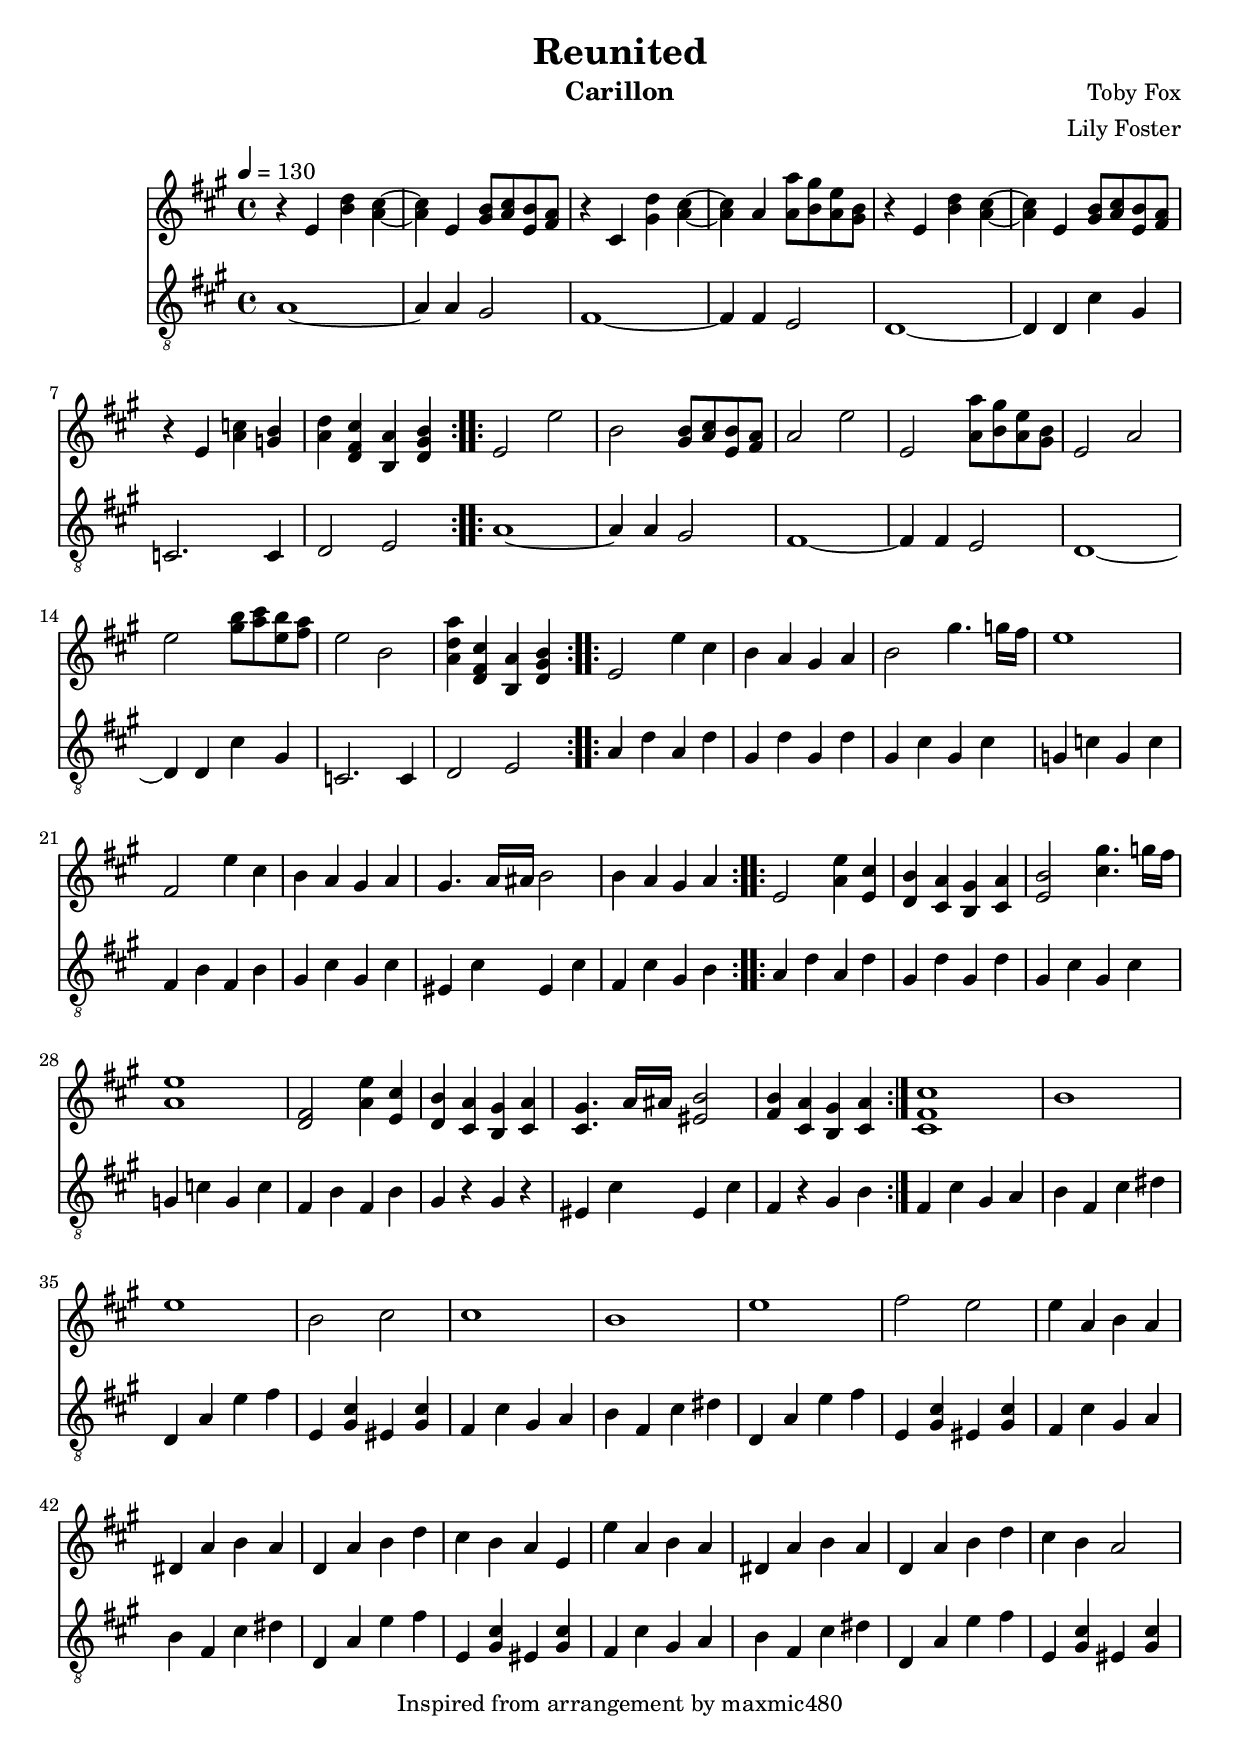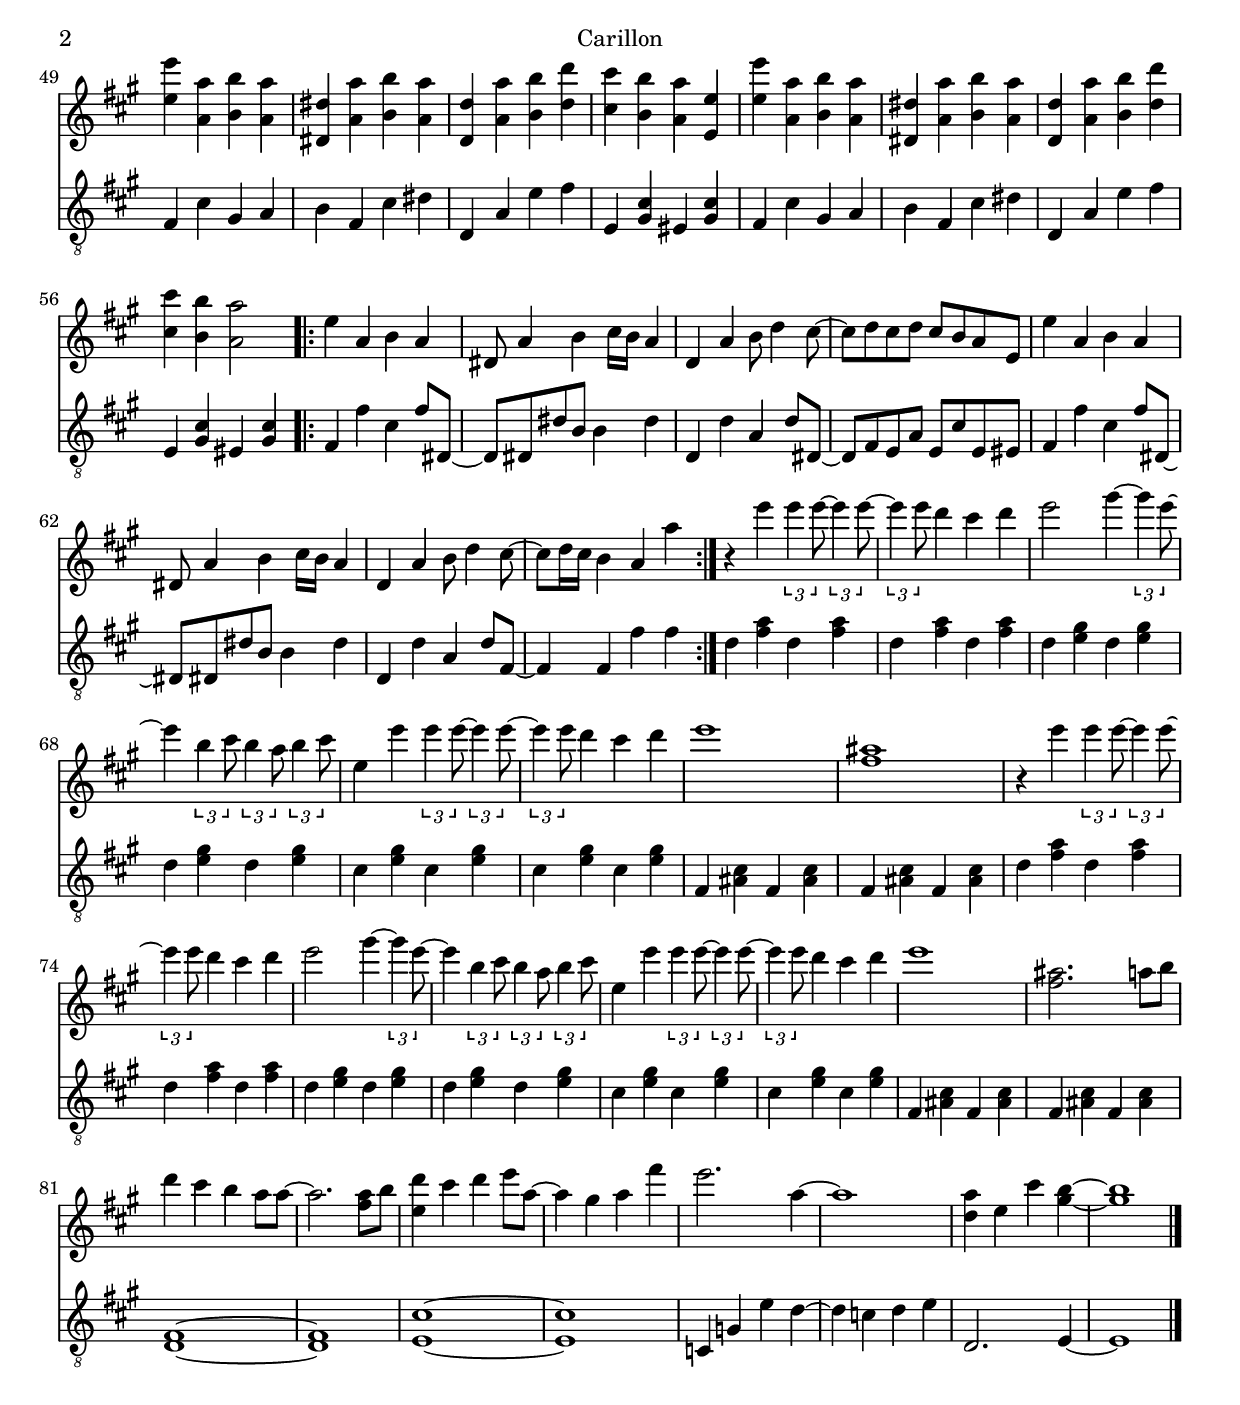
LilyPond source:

\version "2.20.0"

\header {
  title = "Reunited"
  instrument = "Carillon"
  composer = "Toby Fox"
  arranger = "Lily Foster"
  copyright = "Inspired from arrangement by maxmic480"
}

main_tempo = \tempo 4 = 130
main_key = \key a \major

melody = \relative c'' {
  % part 1
  \repeat volta 2 {
    r4 e, <b' d> <a cis>~
    <a cis>4 e <gis b>8 <a cis> <e b'> <fis a>
    r4 cis <gis' d'> <a cis>~
    <a cis>4 a <a a'>8 <b gis'> <a e'> <gis b>
    r4 e <b' d> <a cis>~
    <a cis>4 e <gis b>8 <a cis> <e b'> <fis a>
    r4 e <a c> <g b>
    <a d>4 <d, fis cis'> <b a'> <d gis b>
  }

  % part 2
  \repeat volta 2 {
    e2 e'
    b2 <gis b>8 <a cis> <e b'> <fis a>
    a2 e'
    e,2 <a a'>8 <b gis'> <a e'> <gis b>
    e2 a
    e'2 <gis b>8 <a cis> <e b'> <fis a>
    e2 b
    <a d a'>4 <d, fis cis'> <b a'> <d gis b>
  }

  % part 3
  \repeat volta 2 {
    e2 e'4 cis
    b4 a gis a
    b2 gis'4. g16 fis
    e1
    fis,2 e'4 cis
    b4 a gis a
    gis4. a16 ais b2
    b4 a gis a
  }
  \repeat volta 2 {
    e2 <a e'>4 <e cis'>
    <d b'>4 <cis a'> <b gis'> <cis a'>
    <e b'>2 <cis' gis'>4. g'16 fis
    <a, e'>1
    <d, fis>2 <a' e'>4 <e cis'>
    <d b'>4 <cis a'> <b gis'> <cis a'>
    <cis gis'>4. a'16 ais <eis b'>2
    <fis b>4 <cis a'> <b gis'> <cis a'>
  }

  % part 4
  <cis fis cis'>1
  b'1
  e1
  b2 cis
  cis1
  b1
  e1
  fis2 e

  % part 5
  e4 a, b a
  dis,4 a' b a
  d,4 a' b d
  cis4 b a e
  e'4 a, b a
  dis,4 a' b a
  d,4 a' b d
  cis4 b a2

  <e' e'>4 <a, a'> <b b'> <a a'>
  <dis, dis'>4 <a' a'> <b b'> <a a'>
  <d, d'>4 <a' a'> <b b'> <d d'>
  <cis cis'>4 <b b'> <a a'> <e e'>
  <e' e'>4 <a, a'> <b b'> <a a'>
  <dis, dis'>4 <a' a'> <b b'> <a a'>
  <d, d'>4 <a' a'> <b b'> <d d'>
  <cis cis'>4 <b b'> <a a'>2

  % part 6
  \repeat volta 2 {
    e'4 a, b a
    dis,8 a'4 b4 cis16 b a4
    d,4 a' b8 d4 cis8~
    cis8 d cis d cis b a e
    e'4 a, b a
    dis,8 a'4 b4 cis16 b a4
    d,4 a' b8 d4 cis8~
    cis8 d16 cis b4 a a'
  }

  % part 7
  r4 e' \tuplet 3/2 { e4 e8~ } \tuplet 3/2 { e4 e8~ }
  \tuplet 3/2 { e4 e8 } d4 cis d
  e2 gis4~ \tuplet 3/2 { gis4 e8~ }
  e4 \tuplet 3/2 { b4 cis8 } \tuplet 3/2 { b4 a8 } \tuplet 3/2 { b4 cis8 }
  e,4 e' \tuplet 3/2 { e4 e8~ } \tuplet 3/2 { e4 e8~ }
  \tuplet 3/2 { e4 e8 } d4 cis d
  e1
  <fis, ais>1

  r4 e' \tuplet 3/2 { e4 e8~ } \tuplet 3/2 { e4 e8~ }
  \tuplet 3/2 { e4 e8 } d4 cis d
  e2 gis4~ \tuplet 3/2 { gis4 e8~ }
  e4 \tuplet 3/2 { b4 cis8 } \tuplet 3/2 { b4 a8 } \tuplet 3/2 { b4 cis8 }
  e,4 e' \tuplet 3/2 { e4 e8~ } \tuplet 3/2 { e4 e8~ }
  \tuplet 3/2 { e4 e8 } d4 cis d
  e1
  <fis, ais>2. a8 b

  % part 8
  d4 cis b a8 a8~
  a2. <fis a>8 b
  <e, d'>4 cis' d e8 a,8~
  a4 gis a fis'
  e2. a,4~
  a1
  <d, a'>4 e cis' <gis b>~
  <gis b>1

  \bar "|."
}

bass = \relative c' {
  % part 1
  \repeat volta 2 {
    a1~
    a4 a gis2
    fis1~
    fis4 fis e2
    d1~
    d4 d cis' gis
    c,2. c4
    d2 e
  }

  % part 2
  \repeat volta 2 {
    a1~
    a4 a gis2
    fis1~
    fis4 fis e2
    d1~
    d4 d cis' gis
    c,2. c4
    d2 e
  }

  % part 3
  \repeat volta 2 {
    a4 d a d
    gis, d' gis, d'
    gis, cis gis cis
    g c g c
    fis, b fis b
    gis cis gis cis
    eis, cis' eis, cis'
    fis, cis' gis b
  }
  \repeat volta 2 {
    a4 d a d
    gis, d' gis, d'
    gis, cis gis cis
    g c g c
    fis, b fis b
    gis r gis r
    eis cis' eis, cis'
    fis, r gis b
  }

  % part 4
  fis4 cis' gis a
  b4 fis cis' dis
  d,4 a' e' fis
  e,4 <gis cis> eis <gis cis>
  fis4 cis' gis a
  b4 fis cis' dis
  d,4 a' e' fis
  e,4 <gis cis> eis <gis cis>

  % part 5
  fis4 cis' gis a
  b4 fis cis' dis
  d,4 a' e' fis
  e,4 <gis cis> eis <gis cis>
  fis4 cis' gis a
  b4 fis cis' dis
  d,4 a' e' fis
  e,4 <gis cis> eis <gis cis>

  fis4 cis' gis a
  b4 fis cis' dis
  d,4 a' e' fis
  e,4 <gis cis> eis <gis cis>
  fis4 cis' gis a
  b4 fis cis' dis
  d,4 a' e' fis
  e,4 <gis cis> eis <gis cis>

  % part 6
  \repeat volta 2 {
    fis4 fis' cis fis8 dis,~
    dis8 dis dis' b b4 dis
    d,4 d' a d8 dis,~
    dis8 fis e a e cis' e, eis
    fis4 fis' cis fis8 dis,~
    dis8 dis dis' b b4 dis
    d,4 d' a d8 fis,~
    fis4 fis fis' fis
  }

  % part 7
  d4 <fis a> d <fis a>
  d4 <fis a> d <fis a>
  d4 <e gis> d <e gis>
  d4 <e gis> d <e gis>
  cis4 <e gis> cis <e gis>
  cis4 <e gis> cis <e gis>
  fis,4 <ais cis> fis <ais cis>
  fis4 <ais cis> fis <ais cis>

  d4 <fis a> d <fis a>
  d4 <fis a> d <fis a>
  d4 <e gis> d <e gis>
  d4 <e gis> d <e gis>
  cis4 <e gis> cis <e gis>
  cis4 <e gis> cis <e gis>
  fis,4 <ais cis> fis <ais cis>
  fis4 <ais cis> fis <ais cis>

  % part 8
  <d, fis>1~
  <d fis>1
  <e cis'>1~
  <e cis'>1
  c4 g' e' d~
  d4 c d e
  d,2. e4~
  e1

  \bar "|."
}

keys = \new Staff {
  \clef "treble"

  \main_tempo
  \main_key

  \melody
}

pedals = \new Staff {
  \clef "treble_8"

  \main_tempo
  \main_key

  \bass
}

\score {
  <<
    \keys
    \pedals
  >>

  \layout {}
}

\score {
  \unfoldRepeats
  <<
    \keys
    \pedals
  >>

  \midi {}
}
